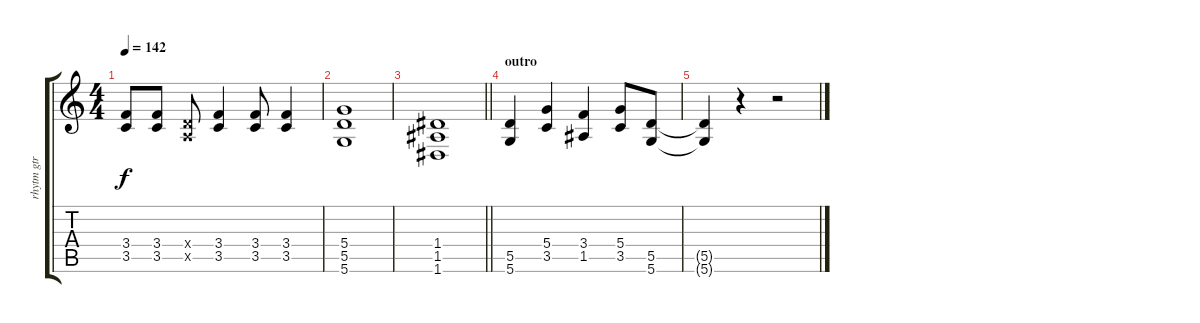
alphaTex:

\track ("rhytm gtr" "rhytm gtr") {instrument distortionguitar}
\staff {score tabs}
\tuning (E4 B3 G3 D3 A2 D2) {hide}
\ts (4 4)
\tempo 142
\clef g2
\ks c
(3.4 3.5).8{dy f} (3.4 3.5).8 (0.4{x} 0.5{x}).8 (3.4 3.5).4 (3.4 3.5).8 (3.4 3.5).4 |
(5.4 5.5 5.6).1 |
\barLineRight lightlight
(1.4 1.5 1.6).1 |
\section ("" "outro")
(5.5 5.6).4{volume 15} (5.4 3.5).4 (3.4 1.5).4 (5.4 3.5).8 (5.5 5.6).8 |
(5.5{t} 5.6{t}).4 r.4 r.2
